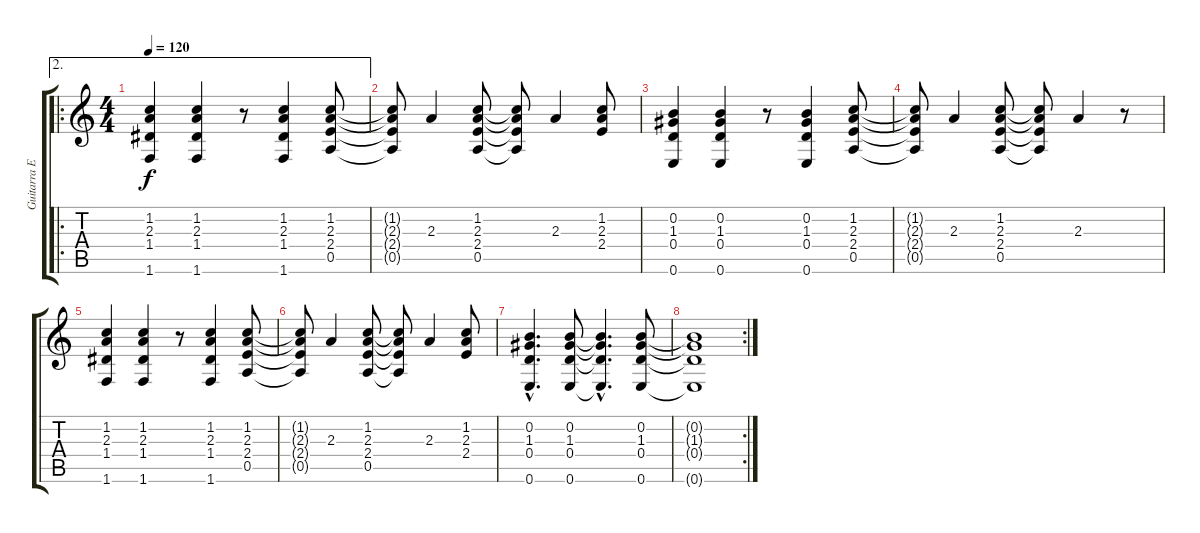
\track ("Guitarra Española" "Guitarra E") {instrument acousticguitarnylon}
\staff {score tabs}
\tuning (E4 B3 G3 D3 A2 E2) {hide}
\ae 2
\ro
\ts (4 4)
\tempo 120
\clef g2
\ks c
(1.2 2.3 1.4 1.6).4{dy f} (1.2 2.3 1.4 1.6).4 r.8 (1.2 2.3 1.4 1.6).4 (1.2 2.3 2.4 0.5).8 |
(1.2{t} 2.3{t} 2.4{t} 0.5{t}).8 2.3.4 (1.2 2.3 2.4 0.5).8 (1.2{t} 2.3{t} 2.4{t} 0.5{t}).8 2.3.4 (1.2 2.3 2.4).8 |
(0.2 1.3 0.4 0.6).4 (0.2 1.3 0.4 0.6).4 r.8 (0.2 1.3 0.4 0.6).4 (1.2 2.3 2.4 0.5).8 |
(1.2{t} 2.3{t} 2.4{t} 0.5{t}).8 2.3.4 (1.2 2.3 2.4 0.5).8 (1.2{t} 2.3{t} 2.4{t} 0.5{t}).8 2.3.4 r.8 |
(1.2 2.3 1.4 1.6).4 (1.2 2.3 1.4 1.6).4 r.8 (1.2 2.3 1.4 1.6).4 (1.2 2.3 2.4 0.5).8 |
(1.2{t} 2.3{t} 2.4{t} 0.5{t}).8 2.3.4 (1.2 2.3 2.4 0.5).8 (1.2{t} 2.3{t} 2.4{t} 0.5{t}).8 2.3.4 (1.2 2.3 2.4).8 |
(0.2{hac} 1.3{hac} 0.4{hac} 0.6{hac}).4{d} (0.2 1.3 0.4 0.6).8 (0.2{hac t} 1.3{hac t} 0.4{hac t} 0.6{hac t}).4{d} (0.2 1.3 0.4 0.6).8 |
\rc 2
(0.2{t} 1.3{t} 0.4{t} 0.6{t}).1
